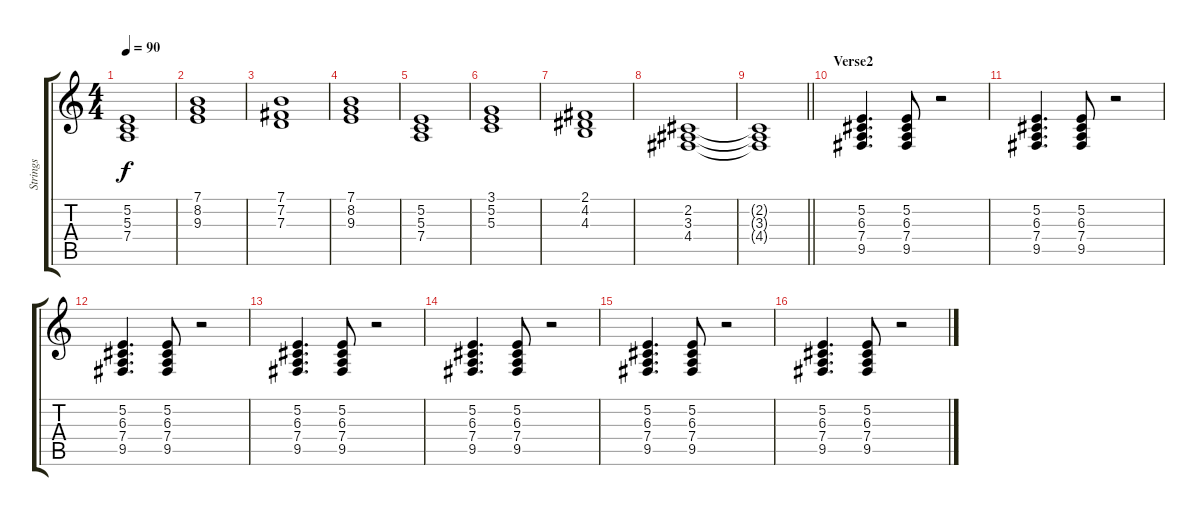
\track ("Strings" "Strings") {instrument stringensemble1}
\staff {score tabs}
\tuning (E4 B3 G3 D3 A2 E2) {hide}
\ts (4 4)
\tempo 90
\clef g2
\ks c
(5.2 5.3 7.4).1{dy f} |
(7.1 8.2 9.3).1 |
(7.1 7.2 7.3).1 |
(7.1 8.2 9.3).1 |
(5.2 5.3 7.4).1 |
(3.1 5.2 5.3).1 |
(2.1 4.2 4.3).1 |
(2.2 3.3 4.4).1 |
\barLineRight lightlight
(2.2{t} 3.3{t} 4.4{t}).1 |
\section ("" "Verse2")
(5.2 6.3 7.4 9.5).4{d} (5.2 6.3 7.4 9.5).8 r.2 |
(5.2 6.3 7.4 9.5).4{d} (5.2 6.3 7.4 9.5).8 r.2 |
(5.2 6.3 7.4 9.5).4{d} (5.2 6.3 7.4 9.5).8 r.2 |
(5.2 6.3 7.4 9.5).4{d} (5.2 6.3 7.4 9.5).8 r.2 |
(5.2 6.3 7.4 9.5).4{d} (5.2 6.3 7.4 9.5).8 r.2 |
(5.2 6.3 7.4 9.5).4{d} (5.2 6.3 7.4 9.5).8 r.2 |
(5.2 6.3 7.4 9.5).4{d} (5.2 6.3 7.4 9.5).8 r.2
